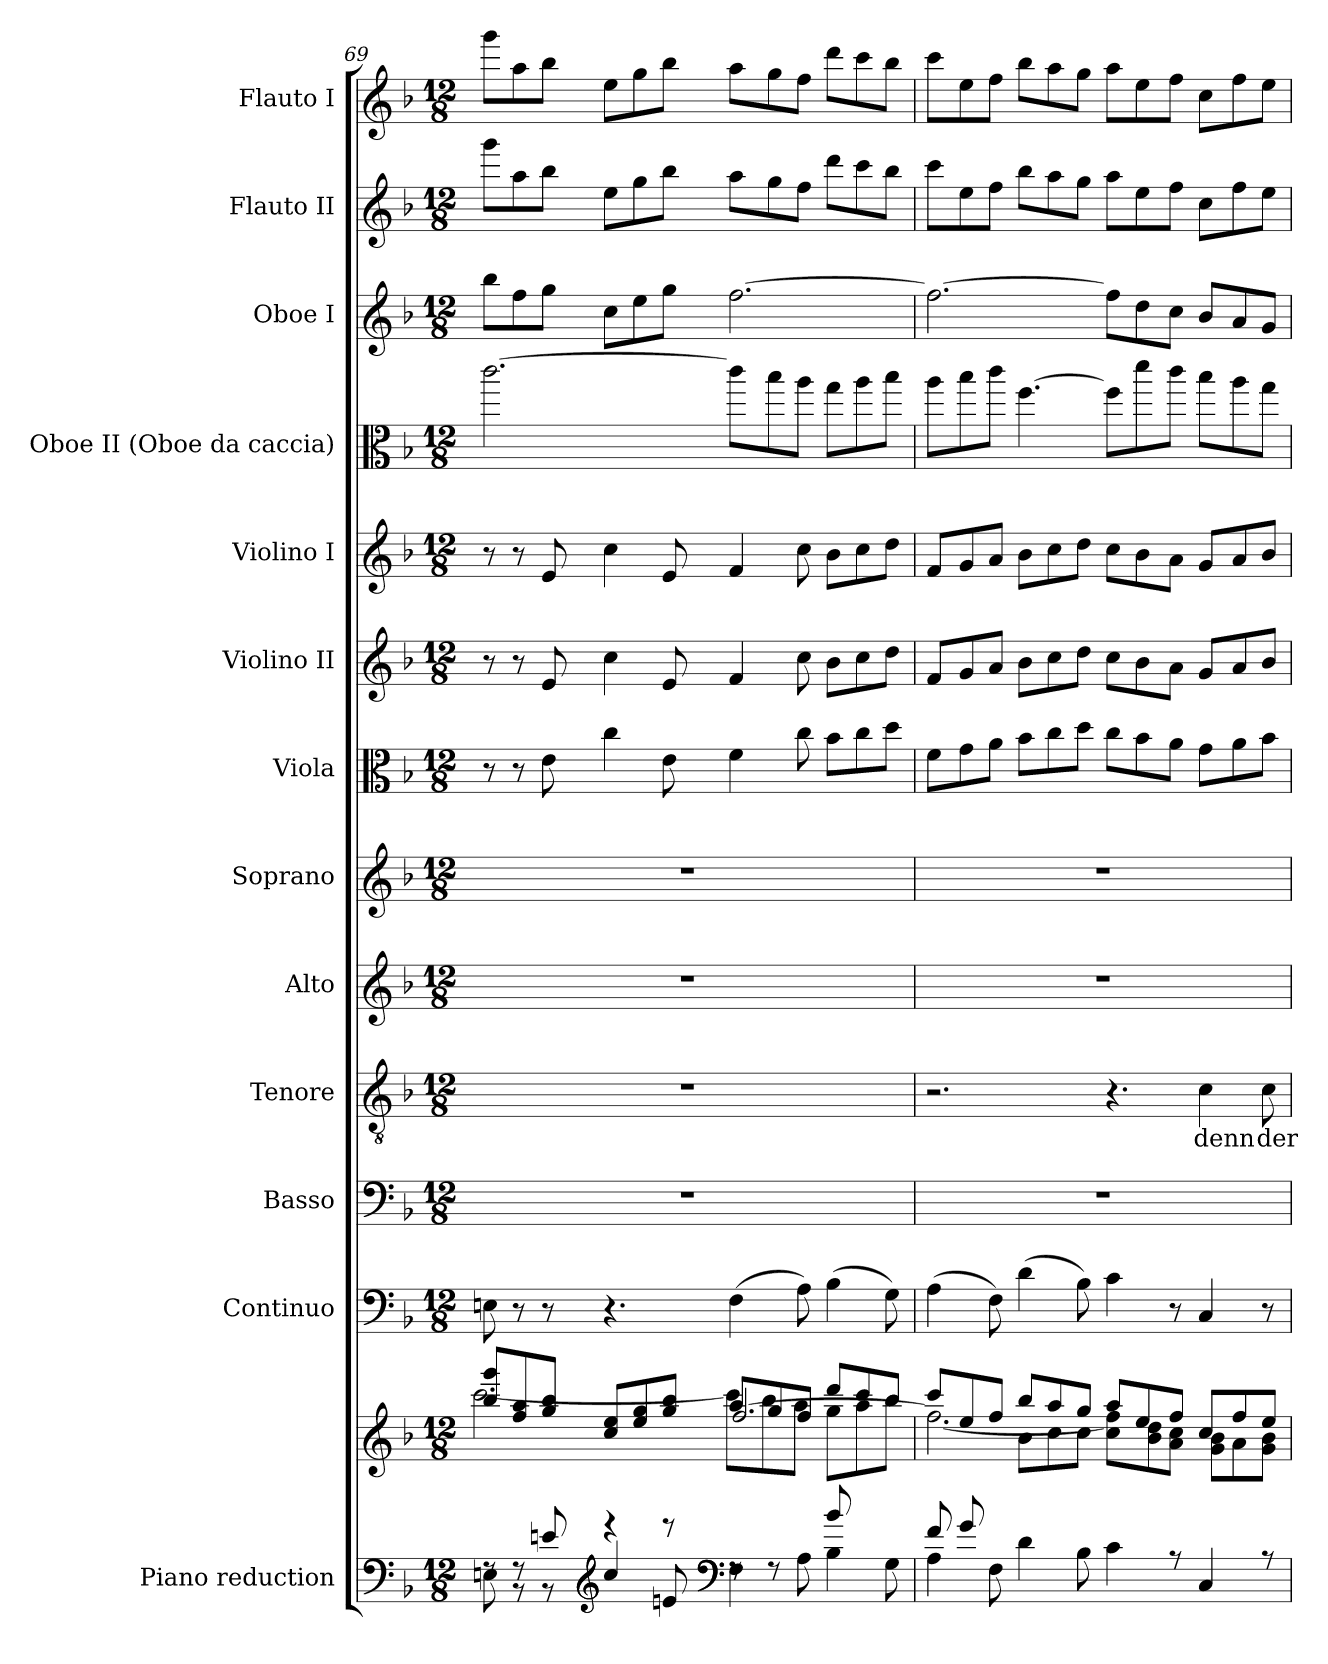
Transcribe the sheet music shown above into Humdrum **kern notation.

**kern	**kern	**kern	**kern	**kern	**text	**kern	**kern	**kern	**kern	**kern	**kern	**kern	**kern	**kern
*part13	*part13	*part12	*part11	*part10	*part10	*part9	*part8	*part7	*part6	*part5	*part4	*part3	*part2	*part1
*staff14	*staff13	*staff12	*staff11	*staff10	*staff10	*staff9	*staff8	*staff7	*staff6	*staff5	*staff4	*staff3	*staff2	*staff1
*I"Piano reduction	*	*I"Continuo	*I"Basso	*I"Tenore	*	*I"Alto	*I"Soprano	*I"Viola	*I"Violino II	*I"Violino I	*I"Oboe II (Oboe da caccia)	*I"Oboe I	*I"Flauto II	*I"Flauto I
*I'Pno	*	*	*	*	*	*	*	*I'Vla	*I'Vln	*I'Vln	*	*I'Ob	*I'Fl	*I'Fl
!!LO:PB:g=z
*clefF4	*clefG2	*clefF4	*clefF4	*clefGv2	*	*clefG2	*clefG2	*clefC3	*clefG2	*clefG2	*clefC3	*clefG2	*clefG2	*clefG2
*	*	*	*	*	*	*	*	*	*	*	*ITrd12c21	*	*	*
*k[b-]	*k[b-]	*k[b-]	*k[b-]	*k[b-]	*	*k[b-]	*k[b-]	*k[b-]	*k[b-]	*k[b-]	*k[b-]	*k[b-]	*k[b-]	*k[b-]
*M12/8	*M12/8	*M12/8	*M12/8	*M12/8	*	*M12/8	*M12/8	*M12/8	*M12/8	*M12/8	*M12/8	*M12/8	*M12/8	*M12/8
=69	=69	=69	=69	=69	=69	=69	=69	=69	=69	=69	=69	=69	=69	=69
*^	*^	*	*	*	*	*	*	*	*	*	*	*	*	*
*	*	*	*^	*	*	*	*	*	*	*	*	*	*	*	*	*
*	*	*	*	*^	*	*	*	*	*	*	*	*	*	*	*	*	*
8rF	8En\	8bb-/ 8ggg/L	[2.ccc\	2.ryy	1ryy	8En\	1.r	1.r	.	1.r	1.r	8r	8r	8r	[2.cc\	8bb-\L	8ggg\L	8ggg\L
8rF	8r	8ff/ 8aa/	.	.	.	8r	.	.	.	.	.	8r	8r	8r	.	8ff\	8aa\	8aa\
8en/	8r	8gg/ 8bb-/J	.	.	.	8r	.	.	.	.	.	8e\	8e/	8e/	.	8gg\J	8bb-\J	8bb-\J
*clefG2	*	*	*	*	*	*	*	*	*	*	*	*	*	*	*	*	*	*
4cc/	4reee	8cc/ 8ee/L	.	.	.	4.r	.	.	.	.	.	4cc\	4cc\	4cc\	.	8cc\L	8ee\L	8ee\L
.	.	8ee/ 8gg/	.	.	.	.	.	.	.	.	.	.	.	.	.	8ee\	8gg\	8gg\
8en/	8reee	8gg/ 8bb-/J	.	.	.	.	.	.	.	.	.	8e\	8e/	8e/	.	8gg\J	8bb-\J	8bb-\J
*clefF4	*	*	*	*	*	*	*	*	*	*	*	*	*	*	*	*	*	*
8rF	4F\	8aa/L	8ccc\L]	[2.ff/	.	(>4F\	.	.	.	.	.	4f\	4f/	4f/	8cc\L]	[2.ff\	8aa\L	8aa\L
8rF	.	8gg/	8bb-\	.	.	.	.	.	.	.	.	.	.	.	8b-\	.	8gg\	8gg\
8ryy	8A\	8ff/J	8aa\J	.	8cc\	8A\)	.	.	.	.	.	8cc\	8cc\	8cc\	8a\J	.	8ff\J	8ff\J
8b-/L	4B-\	8ddd/L	8gg\L	.	8ryy	(>4B-\	.	.	.	.	.	8b-\L	8b-\L	8b-\L	8g\L	.	8ddd\L	8ddd\L
4ryy	.	8ccc/	8aa\	.	8cc\	.	.	.	.	.	.	8cc\	8cc\	8cc\	8a\	.	8ccc\	8ccc\
.	8G\	8bb-/J	8bb-\J	.	8dd\J	8G\)	.	.	.	.	.	8dd\J	8dd\J	8dd\J	8b-\J	.	8bb-\J	8bb-\J
*	*	*	*	*v	*v	*	*	*	*	*	*	*	*	*	*	*	*	*
=70	=70	=70	=70	=70	=70	=70	=70	=70	=70	=70	=70	=70	=70	=70	=70	=70	=70
8f/L	4A\	8ccc/L	2.ff\_	4ryy	(>4A\	1.r	2.r	.	1.r	1.r	8f\L	8f/L	8f/L	8a\L	2.ff\_	8ccc\L	8ccc\L
8g/	.	8ee/	.	.	.	.	.	.	.	.	8g\	8g/	8g/	8b-\	.	8ee\	8ee\
2ryy	8F\	8ff/J	.	8a\J	8F\)	.	.	.	.	.	8a\J	8a/J	8a/J	8cc\J	.	8ff\J	8ff\J
.	4d\	8bb-/L	.	8b-\L	(>4d\	.	.	.	.	.	8b-\L	8b-\L	8b-\L	[4.f\	.	8bb-\L	8bb-\L
.	.	8aa/	.	8cc\	.	.	.	.	.	.	8cc\	8cc\	8cc\	.	.	8aa\	8aa\
.	8B-\	8gg/J	.	8cc\J	8B-\)	.	.	.	.	.	8dd\J	8dd\J	8dd\J	.	.	8gg\J	8gg\J
2.ryy	4c\	8aa/L	8cc\ 8ff\]L	2.ryy	4c\	.	4.r	.	.	.	8cc\L	8cc\L	8cc\L	8f\L]	8ff\L]	8aa\L	8aa\L
.	.	8ee/	8b-\ 8dd\	.	.	.	.	.	.	.	8b-\	8b-\	8b-\	8dd\	8dd\	8ee\	8ee\
.	8rA	8ff/J	8a\ 8cc\J	.	8r	.	.	.	.	.	8a\J	8a\J	8a\J	8cc\J	8cc\J	8ff\J	8ff\J
!	!	!	!	!	!	!	!	!LO:LY:b	!	!	!	!	!	!	!	!	!
.	4C/	8cc/L	8g\ 8b-\L	.	4C/	.	4c\	denn	.	.	8g\L	8g/L	8g/L	8b-\L	8b-/L	8cc\L	8cc\L
.	.	8ff/	8a\	.	.	.	.	.	.	.	8a\	8a/	8a/	8a\	8a/	8ff\	8ff\
!	!	!	!	!	!	!	!	!LO:LY:b	!	!	!	!	!	!	!	!	!
.	8rA	8ee/J	8g\ 8b-\J	.	8r	.	8c\	der	.	.	8b-\J	8b-/J	8b-/J	8g\J	8g/J	8ee\J	8ee\J
*v	*v	*	*	*	*	*	*	*	*	*	*	*	*	*	*	*	*
*	*v	*v	*v	*	*	*	*	*	*	*	*	*	*	*	*	*
=	=	=	=	=	=	=	=	=	=	=	=	=	=	=
*-	*-	*-	*-	*-	*-	*-	*-	*-	*-	*-	*-	*-	*-	*-
